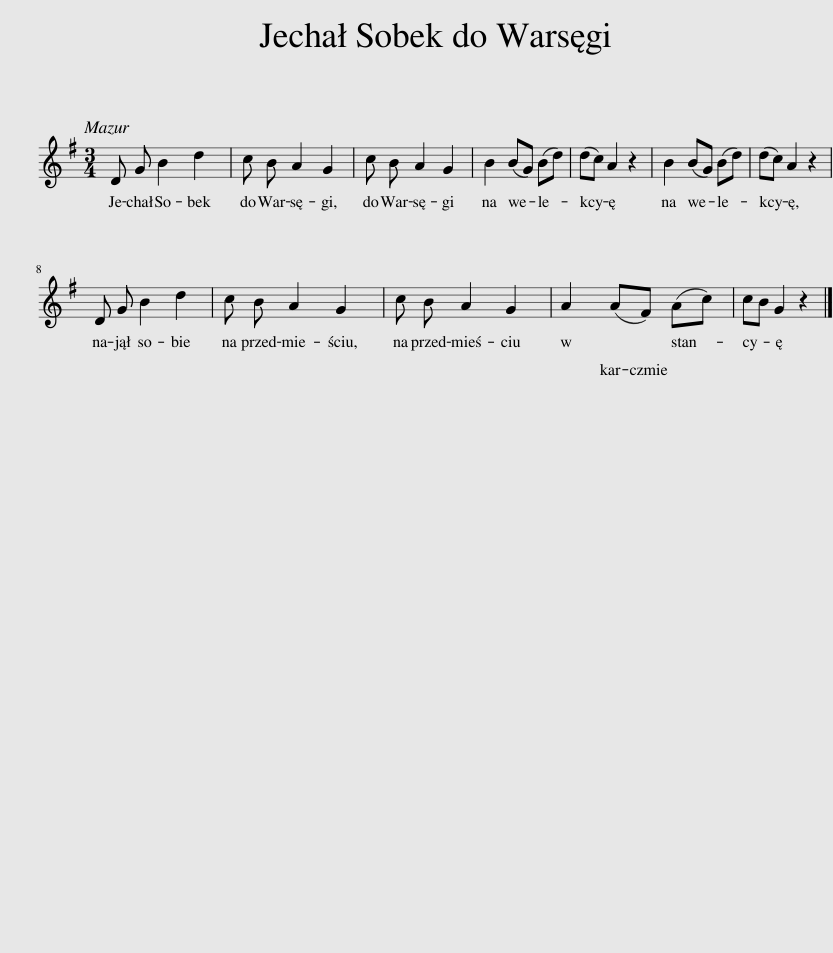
X:1
L:1/8
Q:1/4=120
M:3/4
I:linebreak $
K:G
V:1 treble
V:1
 D G B2 d2 | c B A2 G2 | c B A2 G2 | B2 (BG) (Bd) | (dc) A2 z2 | %5
 B2 (BG) (Bd) | (dc) A2 z2 |$ D G B2 d2 | c B A2 G2 | c B A2 G2 | %10
 A2 (AF) (Ac) | cB G2 z2 |] %12
